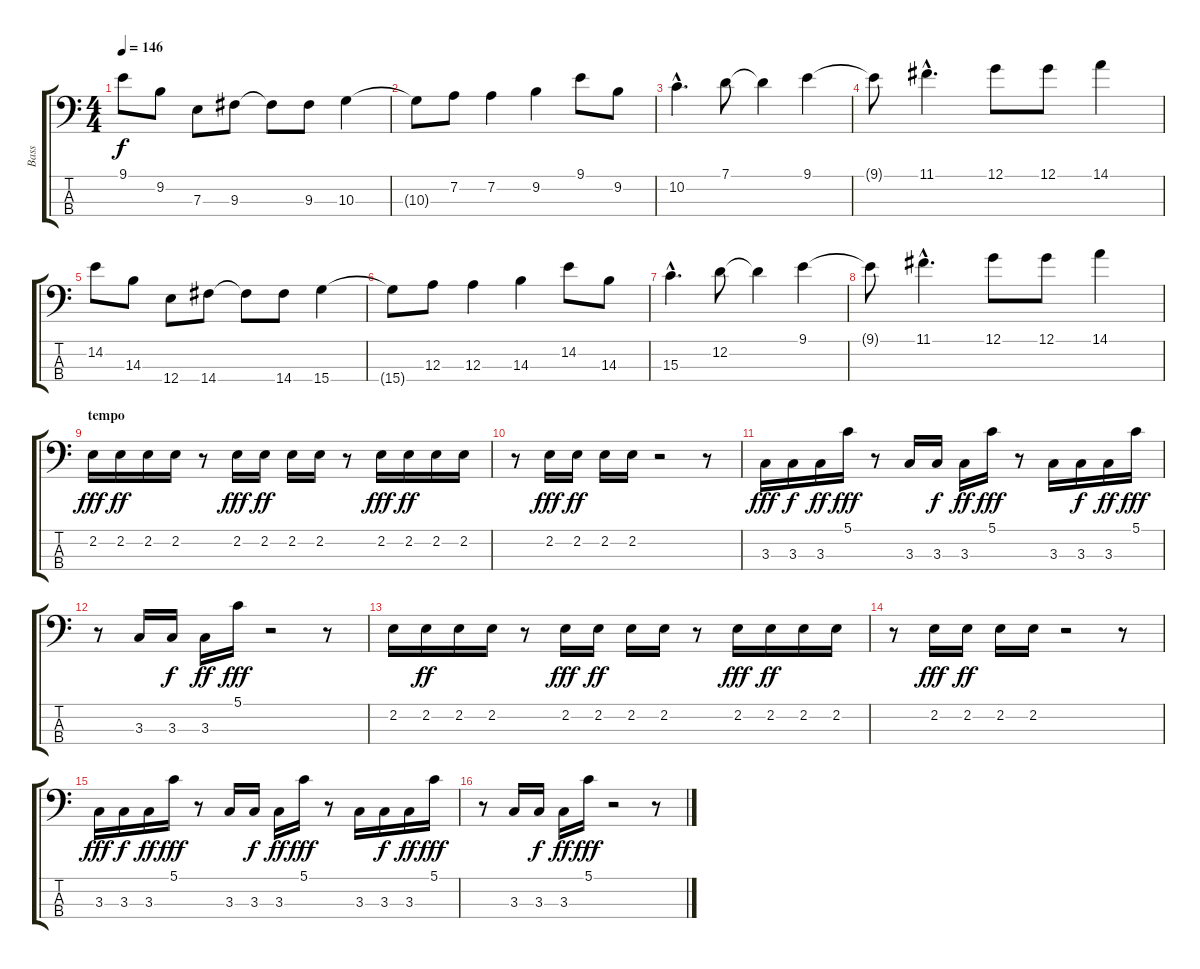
\track ("Bass" "Bass") {instrument electricbasspick}
\staff {score tabs}
\tuning (G2 D2 A1 E1) {hide}
\ts (4 4)
\tempo 146
\clef f4
\ks c
9.1.8{dy f} 9.2.8 7.3.8 9.3.8 9.3{t}.8 9.3.8 10.3.4 |
10.3{t}.8 7.2.8 7.2.4 9.2.4 9.1.8 9.2.8 |
10.2{hac}.4{d} 7.1.8 7.1{t}.4 9.1.4 |
9.1{t}.8 11.1{hac}.4{d} 12.1.8 12.1.8 14.1.4 |
14.2.8 14.3.8 12.4.8 14.4.8 14.4{t}.8 14.4.8 15.4.4 |
15.4{t}.8 12.3.8 12.3.4 14.3.4 14.2.8 14.3.8 |
15.3{hac}.4{d} 12.2.8 12.2{t}.4 9.1.4 |
9.1{t}.8 11.1{hac}.4{d} 12.1.8 12.1.8 14.1.4 |
\section ("" "tempo")
2.2.16{dy fff} 2.2.16{dy ff} 2.2.16 2.2.16 r.8 2.2.16{dy fff} 2.2.16{dy ff} 2.2.16 2.2.16 r.8 2.2.16{dy fff} 2.2.16{dy ff} 2.2.16 2.2.16 |
r.8 2.2.16{dy fff} 2.2.16{dy ff} 2.2.16 2.2.16 r.2 r.8 |
3.3.16{dy fff} 3.3.16{dy f} 3.3.16{dy ff} 5.1.16{dy fff} r.8 3.3.16 3.3.16{dy f} 3.3.16{dy ff} 5.1.16{dy fff} r.8 3.3.16 3.3.16{dy f} 3.3.16{dy ff} 5.1.16{dy fff} |
r.8 3.3.16 3.3.16{dy f} 3.3.16{dy ff} 5.1.16{dy fff} r.2 r.8 |
2.2.16 2.2.16{dy ff} 2.2.16 2.2.16 r.8 2.2.16{dy fff} 2.2.16{dy ff} 2.2.16 2.2.16 r.8 2.2.16{dy fff} 2.2.16{dy ff} 2.2.16 2.2.16 |
r.8 2.2.16{dy fff} 2.2.16{dy ff} 2.2.16 2.2.16 r.2 r.8 |
3.3.16{dy fff} 3.3.16{dy f} 3.3.16{dy ff} 5.1.16{dy fff} r.8 3.3.16 3.3.16{dy f} 3.3.16{dy ff} 5.1.16{dy fff} r.8 3.3.16 3.3.16{dy f} 3.3.16{dy ff} 5.1.16{dy fff} |
r.8 3.3.16 3.3.16{dy f} 3.3.16{dy ff} 5.1.16{dy fff} r.2 r.8
